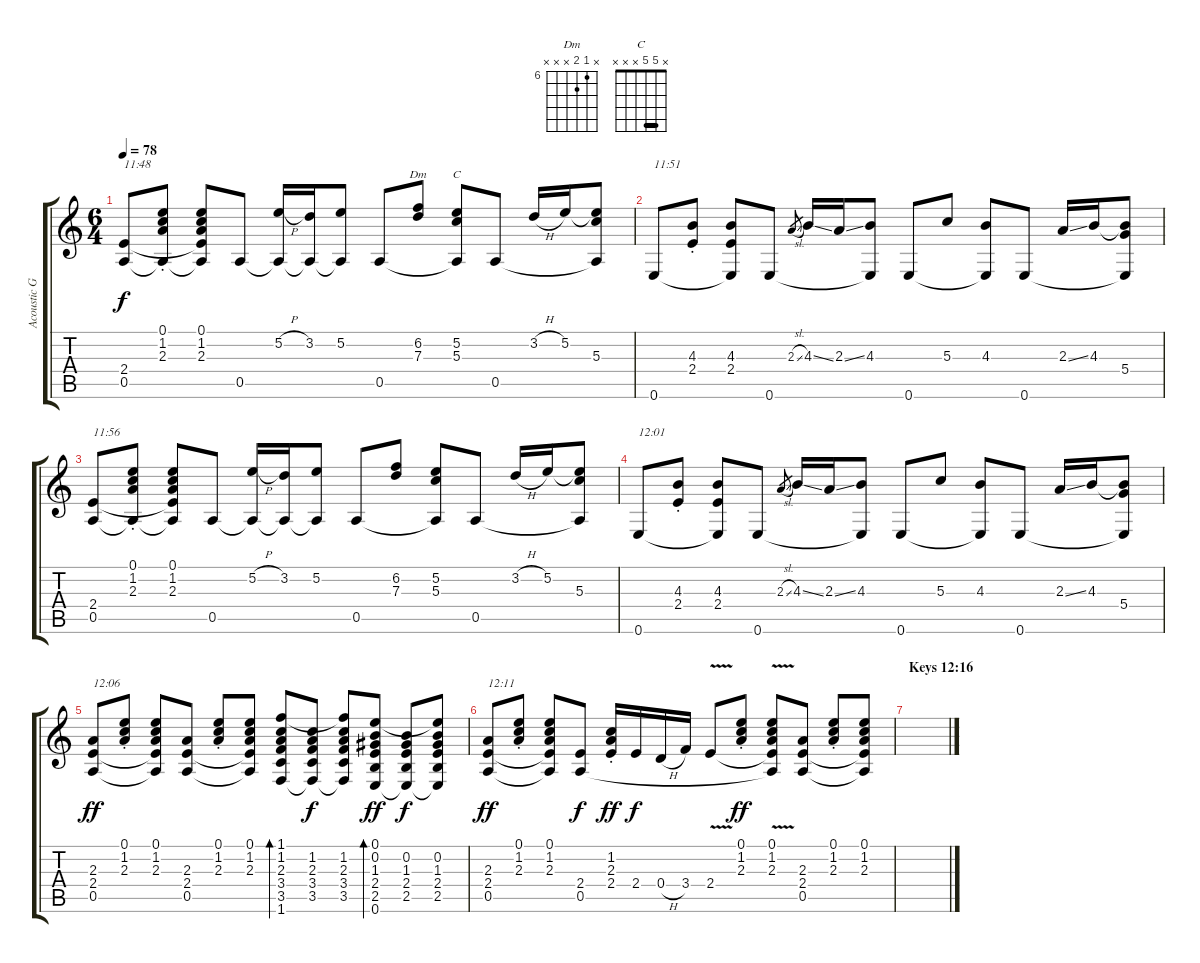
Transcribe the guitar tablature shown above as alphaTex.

\track ("Acoustic Guitar" "Acoustic G") {instrument electricguitarjazz}
\staff {score tabs}
\tuning (E4 B3 G3 D3 A2 E2) {hide}
\chord ("Dm" x 6 7 x x x) {firstfret 6}
\chord ("C" x 5 5 x x x) {barre 5}
\ts (6 4)
\tempo 78
\clef g2
\ks c
(2.4 0.5).8{txt "11:48" dy f} (0.1{st} 1.2{st} 2.3{st} 0.5{t}).8 (0.1 1.2 2.3 2.4{t} 0.5{t}).8 0.5.8 (5.2{h} 0.5{t}).16 (3.2 0.5{t}).16 (5.2 0.5{t}).8 0.5.8 (6.2 7.3).8{ch "Dm"} (5.2 5.3 0.5{t}).8{ch "C"} 0.5.8 3.2{h}.16 5.2.16 (5.2{t} 5.3 0.5{t}).8 |
0.6.8{txt "11:51"} (4.3{st} 2.4{st}).8 (4.3 2.4 0.6{t}).8 0.6.8 2.3{sl}.8{gr} 4.3{ss}.16 2.3{ss}.16 (4.3 0.6{t}).8 0.6.8 5.3.8 (4.3 0.6{t}).8 0.6.8 2.3{ss}.16 4.3.16 (4.3{t} 5.4 0.6{t}).8 |
(2.4 0.5).8{txt "11:56"} (0.1{st} 1.2{st} 2.3{st} 0.5{t}).8 (0.1 1.2 2.3 2.4{t} 0.5{t}).8 0.5.8 (5.2{h} 0.5{t}).16 (3.2 0.5{t}).16 (5.2 0.5{t}).8 0.5.8 (6.2 7.3).8 (5.2 5.3 0.5{t}).8 0.5.8 3.2{h}.16 5.2.16 (5.2{t} 5.3 0.5{t}).8 |
0.6.8{txt "12:01"} (4.3{st} 2.4{st}).8 (4.3 2.4 0.6{t}).8 0.6.8 2.3{sl}.8{gr} 4.3{ss}.16 2.3{ss}.16 (4.3 0.6{t}).8 0.6.8 5.3.8 (4.3 0.6{t}).8 0.6.8 2.3{ss}.16 4.3.16 (4.3{t} 5.4 0.6{t}).8 |
(2.3 2.4 0.5).8{txt "12:06" dy ff} (0.1{st} 1.2{st} 2.3{st}).8 (0.1 1.2 2.3 2.4{t} 0.5{t}).8 (2.3 2.4 0.5).8 (0.1{st} 1.2{st} 2.3{st}).8 (0.1 1.2 2.3 2.4{t} 0.5{t}).8 (1.1 1.2 2.3 3.4 3.5 1.6).8{bd 60} (1.2 2.3 3.4 3.5 1.6{t}).8{dy f} (1.1{t} 1.2 2.3 3.4 3.5 1.6{t}).8 (0.1 0.2 1.3 2.4 2.5 0.6).8{bd 60 dy ff} (0.2 1.3 2.4 2.5 0.6{t}).8{dy f} (0.1{t} 0.2 1.3 2.4 2.5 0.6{t}).8 |
(2.3 2.4 0.5).8{txt "12:11" dy ff} (0.1{st} 1.2{st} 2.3{st}).8 (0.1 1.2 2.3 2.4{t} 0.5{t}).8 (2.4 0.5).8{dy f} (1.2{st} 2.3{st} 2.4{st}).16{dy ff} 2.4.16{dy f} 0.4{h}.16 3.4.16 2.4{v}.8 (0.1{st} 1.2{st} 2.3{st}).8{dy ff} (0.1 1.2 2.3 2.4{t} 0.5{t}).8 (2.3 2.4 0.5).8 (0.1{st} 1.2{st} 2.3{st}).8 (0.1 1.2 2.3 2.4{t} 0.5{t}).8 |
\section ("" "Keys 12:16")
